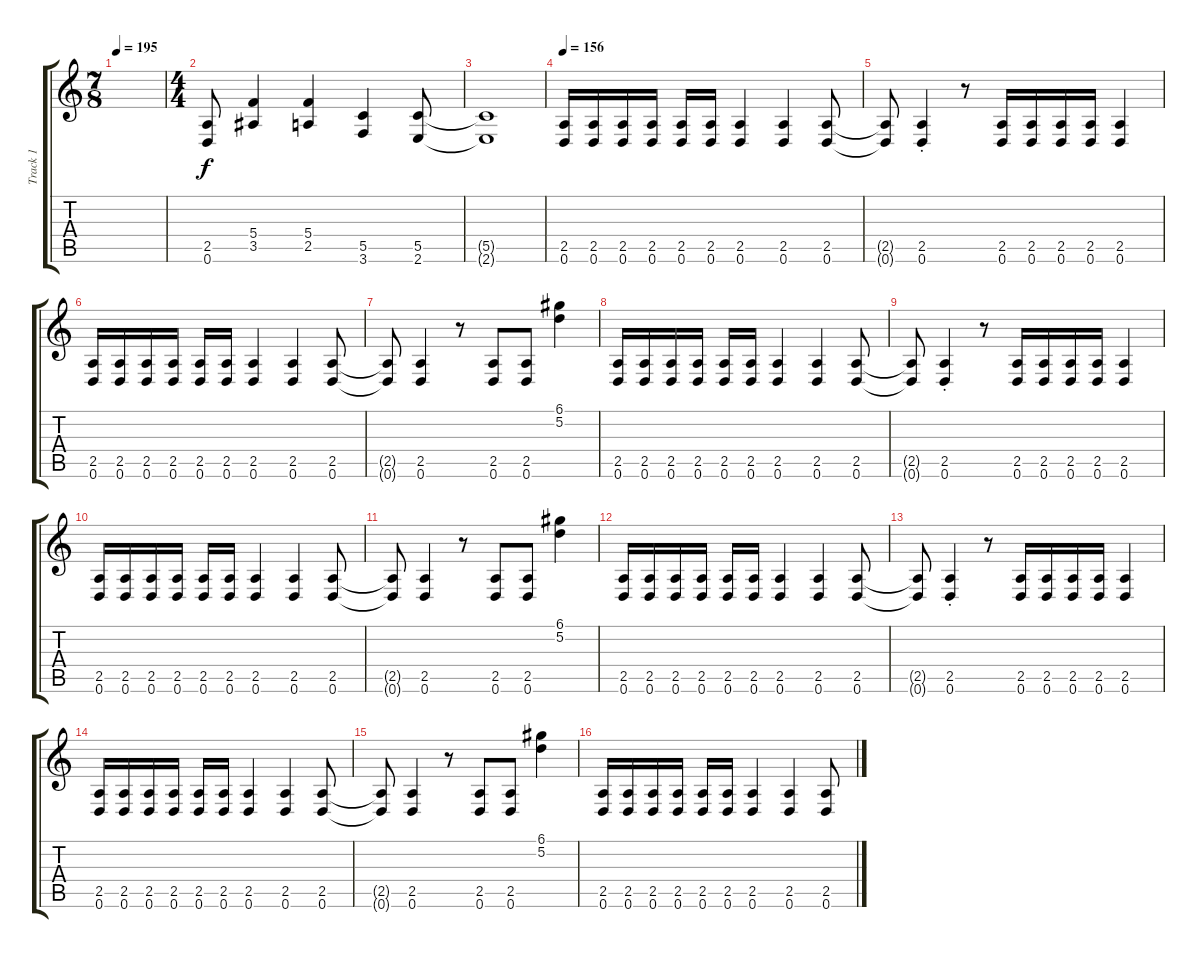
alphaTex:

\track ("Track 1" "Track 1") {instrument distortionguitar}
\staff {score tabs}
\tuning (D4 A3 F3 C3 G2 D2) {hide}
\ts (7 8)
\tempo 195
\clef g2
\ks c
|
\ts (4 4)
(2.5 0.6).8 (5.4 3.5).4 (5.4 2.5).4 (5.5 3.6).4 (5.5 2.6).8 |
(5.5{t} 2.6{t}).1 |
\tempo 156
(2.5 0.6).16 (2.5 0.6).16 (2.5 0.6).16 (2.5 0.6).16 (2.5 0.6).16 (2.5 0.6).16 (2.5 0.6).4 (2.5 0.6).4 (2.5 0.6).8 |
(2.5{t} 0.6{t}).8 (2.5{st} 0.6{st}).4 r.8 (2.5 0.6).16 (2.5 0.6).16 (2.5 0.6).16 (2.5 0.6).16 (2.5 0.6).4 |
(2.5 0.6).16 (2.5 0.6).16 (2.5 0.6).16 (2.5 0.6).16 (2.5 0.6).16 (2.5 0.6).16 (2.5 0.6).4 (2.5 0.6).4 (2.5 0.6).8 |
(2.5{t} 0.6{t}).8 (2.5 0.6).4 r.8 (2.5 0.6).8 (2.5 0.6).8 (6.1 5.2).4 |
(2.5 0.6).16 (2.5 0.6).16 (2.5 0.6).16 (2.5 0.6).16 (2.5 0.6).16 (2.5 0.6).16 (2.5 0.6).4 (2.5 0.6).4 (2.5 0.6).8 |
(2.5{t} 0.6{t}).8 (2.5{st} 0.6{st}).4 r.8 (2.5 0.6).16 (2.5 0.6).16 (2.5 0.6).16 (2.5 0.6).16 (2.5 0.6).4 |
(2.5 0.6).16 (2.5 0.6).16 (2.5 0.6).16 (2.5 0.6).16 (2.5 0.6).16 (2.5 0.6).16 (2.5 0.6).4 (2.5 0.6).4 (2.5 0.6).8 |
(2.5{t} 0.6{t}).8 (2.5 0.6).4 r.8 (2.5 0.6).8 (2.5 0.6).8 (6.1 5.2).4 |
(2.5 0.6).16 (2.5 0.6).16 (2.5 0.6).16 (2.5 0.6).16 (2.5 0.6).16 (2.5 0.6).16 (2.5 0.6).4 (2.5 0.6).4 (2.5 0.6).8 |
(2.5{t} 0.6{t}).8 (2.5{st} 0.6{st}).4 r.8 (2.5 0.6).16 (2.5 0.6).16 (2.5 0.6).16 (2.5 0.6).16 (2.5 0.6).4 |
(2.5 0.6).16 (2.5 0.6).16 (2.5 0.6).16 (2.5 0.6).16 (2.5 0.6).16 (2.5 0.6).16 (2.5 0.6).4 (2.5 0.6).4 (2.5 0.6).8 |
(2.5{t} 0.6{t}).8 (2.5 0.6).4 r.8 (2.5 0.6).8 (2.5 0.6).8 (6.1 5.2).4 |
(2.5 0.6).16 (2.5 0.6).16 (2.5 0.6).16 (2.5 0.6).16 (2.5 0.6).16 (2.5 0.6).16 (2.5 0.6).4 (2.5 0.6).4 (2.5 0.6).8
